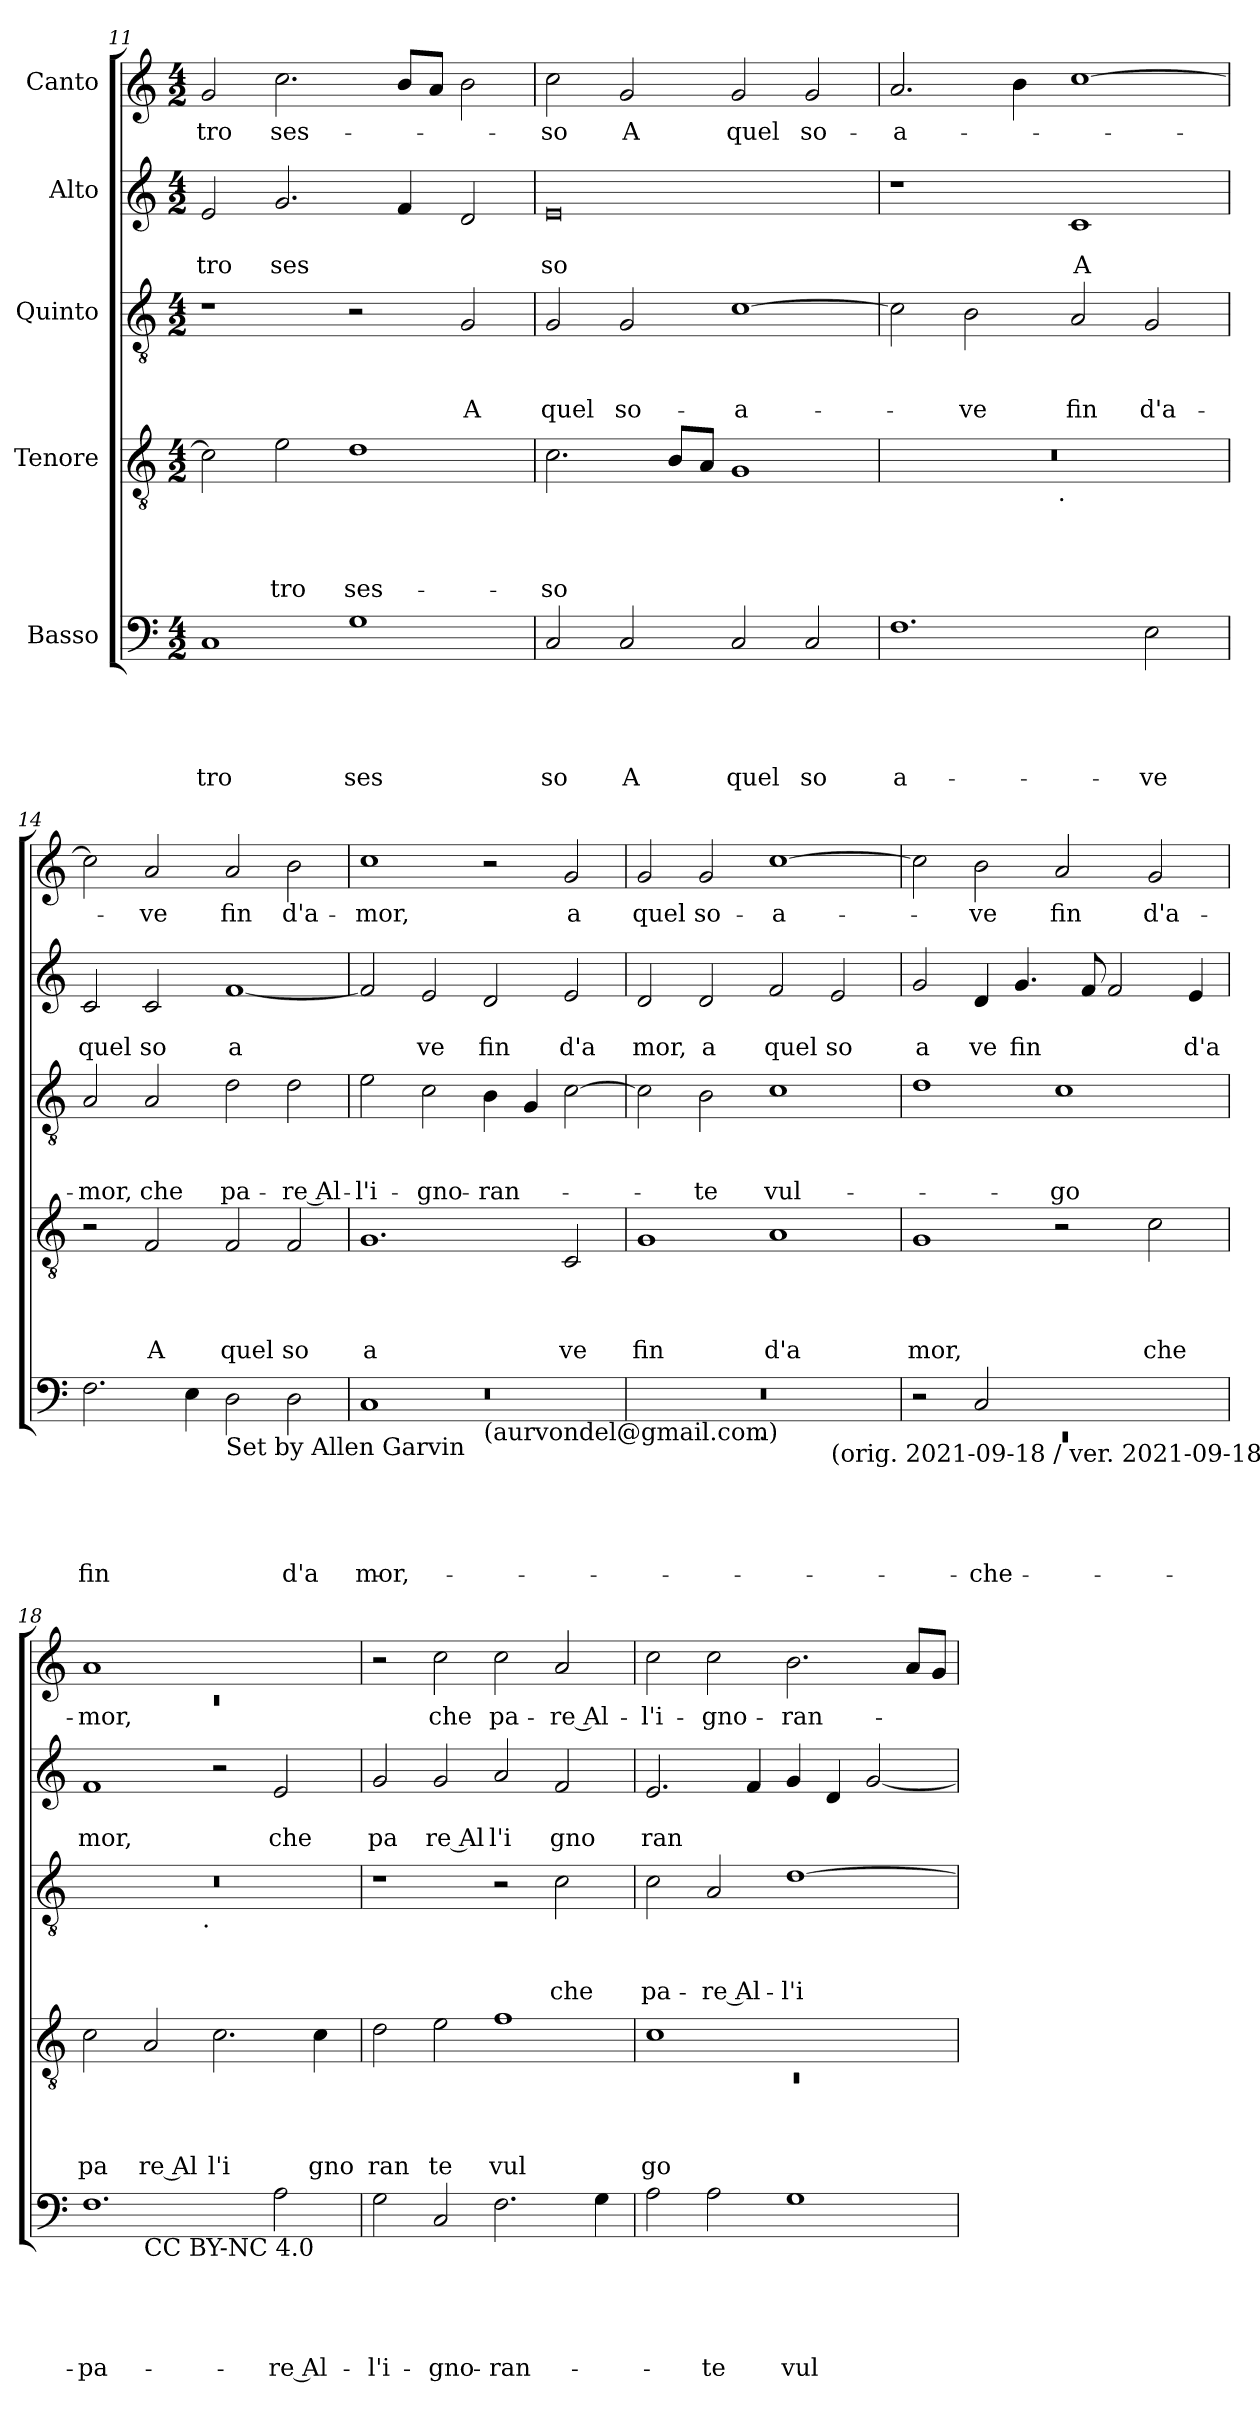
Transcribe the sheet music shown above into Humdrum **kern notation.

**kern	**text	**text	**text	**text	**text	**kern	**text	**text	**text	**text	**kern	**text	**text	**text	**kern	**text	**text	**kern	**text
*part5	*part5	*part5	*part5	*part5	*part5	*part4	*part4	*part4	*part4	*part4	*part3	*part3	*part3	*part3	*part2	*part2	*part2	*part1	*part1
*staff5	*staff5	*staff5	*staff5	*staff5	*staff5	*staff4	*staff4	*staff4	*staff4	*staff4	*staff3	*staff3	*staff3	*staff3	*staff2	*staff2	*staff2	*staff1	*staff1
*I"Basso	*	*	*	*	*	*I"Tenore	*	*	*	*	*I"Quinto	*	*	*	*I"Alto	*	*	*I"Canto	*
*clefF4	*	*	*	*	*	*clefGv2	*	*	*	*	*clefGv2	*	*	*	*clefG2	*	*	*clefG2	*
*k[]	*	*	*	*	*	*k[]	*	*	*	*	*k[]	*	*	*	*k[]	*	*	*k[]	*
*C:	*	*	*	*	*	*C:	*	*	*	*	*C:	*	*	*	*C:	*	*	*C:	*
*M4/2	*	*	*	*	*	*M4/2	*	*	*	*	*M4/2	*	*	*	*M4/2	*	*	*M4/2	*
=11	=11	=11	=11	=11	=11	=11	=11	=11	=11	=11	=11	=11	=11	=11	=11	=11	=11	=11	=11
!	!	!	!	!	!LO:LY:b	!	!	!	!	!	!	!	!	!	!	!	!LO:LY:b	!	!LO:LY:b
1C	.	.	.	.	tro	2c\]	.	.	.	.	1r	.	.	.	2e/	.	tro	2g/	-tro
!	!	!	!	!	!	!	!	!	!	!LO:LY:b	!	!	!	!	!	!	!LO:LY:b	!	!LO:LY:b
.	.	.	.	.	.	2e\	.	.	.	-tro	.	.	.	.	2.g/	.	ses	2.cc\	ses-
!	!	!	!	!	!LO:LY:b	!	!	!	!	!LO:LY:b	!	!	!	!	!	!	!	!	!
1G	.	.	.	.	ses	1d	.	.	.	ses-	2r	.	.	.	.	.	.	.	.
.	.	.	.	.	.	.	.	.	.	.	.	.	.	.	4f/	.	.	8b/L	.
.	.	.	.	.	.	.	.	.	.	.	.	.	.	.	.	.	.	8a/J	.
!	!	!	!	!	!	!	!	!	!	!	!	!	!	!LO:LY:b	!	!	!	!	!
.	.	.	.	.	.	.	.	.	.	.	2G/	.	.	A	2d/	.	.	2b\	.
=12	=12	=12	=12	=12	=12	=12	=12	=12	=12	=12	=12	=12	=12	=12	=12	=12	=12	=12	=12
!	!	!	!	!	!LO:LY:b	!	!	!	!	!LO:LY:b	!	!	!	!LO:LY:b	!	!	!LO:LY:b	!	!LO:LY:b
2C/	.	.	.	.	so	2.c\	.	.	.	-so	2G/	.	.	quel	0e	.	so	2cc\	-so
!	!	!	!	!	!LO:LY:b	!	!	!	!	!	!	!	!	!LO:LY:b	!	!	!	!	!LO:LY:b
2C/	.	.	.	.	A	.	.	.	.	.	2G/	.	.	so-	.	.	.	2g/	A
.	.	.	.	.	.	8B/L	.	.	.	.	.	.	.	.	.	.	.	.	.
.	.	.	.	.	.	8A/J	.	.	.	.	.	.	.	.	.	.	.	.	.
!	!	!	!	!	!LO:LY:b	!	!	!	!	!	!	!	!	!LO:LY:b:rj	!	!	!	!	!LO:LY:b
2C/	.	.	.	.	quel	1G	.	.	.	.	[<1c	.	.	-a-	.	.	.	2g/	quel
!	!	!	!	!	!LO:LY:b	!	!	!	!	!	!	!	!	!	!	!	!	!	!LO:LY:b
2C/	.	.	.	.	so	.	.	.	.	.	.	.	.	.	.	.	.	2g/	so-
!!LO:LB:g=z
=13	=13	=13	=13	=13	=13	=13	=13	=13	=13	=13	=13	=13	=13	=13	=13	=13	=13	=13	=13
!	!	!	!	!	!LO:LY:b	!	!	!	!	!	!	!	!	!	!	!	!	!	!LO:LY:b
*	*	*	*	*	*	*^	*	*	*	*	*	*	*	*	*	*	*	*	*
1.F	.	.	.	.	a-	0r	2ryy	.	.	.	.	2c\]	.	.	.	1r	.	.	2.a/	-a-
!	!	!	!	!	!	!	!	!	!	!	!	!	!	!	!LO:LY:b	!	!	!	!	!
.	.	.	.	.	.	.	4...ryy	.	.	.	.	2B\	.	.	-ve	.	.	.	.	.
.	.	.	.	.	.	.	.	.	.	.	.	.	.	.	.	.	.	.	4b\	.
!	!	!	!	!	!	!	!LO:TX:b:t=.	!	!	!	!	!	!	!	!	!	!	!	!	!
.	.	.	.	.	.	.	1ryy	.	.	.	.	.	.	.	.	.	.	.	.	.
!	!	!	!	!	!	!	!	!	!	!	!	!	!	!	!LO:LY:b	!	!	!LO:LY:b	!	!
.	.	.	.	.	.	.	.	.	.	.	.	2A/	.	.	fin	1c	.	A	[>1cc	.
!	!	!	!	!	!LO:LY:b	!	!	!	!	!	!	!	!	!	!LO:LY:b	!	!	!	!	!
2E\	.	.	.	.	-ve	.	.	.	.	.	.	2G/	.	.	d'a-	.	.	.	.	.
.	.	.	.	.	.	.	32ryy	.	.	.	.	.	.	.	.	.	.	.	.	.
=14	=14	=14	=14	=14	=14	=14	=14	=14	=14	=14	=14	=14	=14	=14	=14	=14	=14	=14	=14	=14
!	!	!	!	!	!LO:LY:b	!	!	!	!	!	!	!	!	!	!LO:LY:b	!	!	!LO:LY:b	!	!
*	*	*	*	*	*	*v	*v	*	*	*	*	*	*	*	*	*	*	*	*	*
2.F\	.	.	.	.	fin	2r	.	.	.	.	2A/	.	.	-mor,	2c/	.	quel	2cc\]	.
!	!	!	!	!	!	!	!	!	!	!LO:LY:b	!	!	!	!LO:LY:b	!	!	!LO:LY:b	!	!LO:LY:b
.	.	.	.	.	.	2F/	.	.	.	A	2A/	.	.	che	2c/	.	so	2a/	-ve
4E\	.	.	.	.	.	.	.	.	.	.	.	.	.	.	.	.	.	.	.
!LO:TX:b:t=Set by Allen Garvin	!	!	!	!	!	!	!	!	!	!	!	!	!	!	!	!	!	!	!
!	!	!	!	!	!	!	!	!	!	!LO:LY:b	!	!	!	!LO:LY:b	!	!	!LO:LY:b:rj	!	!LO:LY:b
2D\	.	.	.	.	.	2F/	.	.	.	quel	2d\	.	.	pa-	[<1f	.	a	2a/	fin
!	!	!	!	!	!LO:LY:b	!	!	!	!	!LO:LY:b	!	!	!	!LO:LY:b:rj	!	!	!	!	!LO:LY:b
2D\	.	.	.	.	d'a-	2F/	.	.	.	so	2d\	.	.	-re Al-	.	.	.	2b\	d'a-
=15	=15	=15	=15	=15	=15	=15	=15	=15	=15	=15	=15	=15	=15	=15	=15	=15	=15	=15	=15
*^	*	*	*	*	*	*	*	*	*	*	*	*	*	*	*	*	*	*	*
*	*^	*	*	*	*	*	*	*	*	*	*	*	*	*	*	*	*	*	*	*
!	!	!LO:N:vis=1	!	!	!	!	!LO:LY:b	!	!	!	!	!LO:LY:b	!	!	!	!LO:LY:b	!	!	!	!	!LO:LY:b
0ryy	1C	0r	.	.	.	.	-mor,	1.G	.	.	.	a	2e\	.	.	-l'i-	2f/]	.	.	1cc	-mor,
!	!	!	!	!	!	!	!	!	!	!	!	!	!	!	!	!LO:LY:b	!	!	!LO:LY:b	!	!
.	.	.	.	.	.	.	.	.	.	.	.	.	2c\	.	.	-gno-	2e/	.	ve	.	.
!	!LO:TX:b:t=(aurvondel@gmail.com)	!	!	!	!	!	!	!	!	!	!	!	!	!	!	!	!	!	!	!	!
!	!	!	!	!	!	!	!	!	!	!	!	!	!	!	!	!LO:LY:b	!	!	!LO:LY:b	!	!
.	1ryy	.	.	.	.	.	.	.	.	.	.	.	4B\	.	.	-ran-	2d/	.	fin	2r	.
.	.	.	.	.	.	.	.	.	.	.	.	.	4G/	.	.	.	.	.	.	.	.
!	!	!	!	!	!	!	!	!	!	!	!	!LO:LY:b	!	!	!	!	!	!	!LO:LY:b	!	!LO:LY:b
.	.	.	.	.	.	.	.	2C/	.	.	.	ve	[>2c\	.	.	.	2e/	.	d'a	2g/	a
=16	=16	=16	=16	=16	=16	=16	=16	=16	=16	=16	=16	=16	=16	=16	=16	=16	=16	=16	=16	=16	=16
!	!	!	!	!	!	!	!	!	!	!	!	!LO:LY:b	!	!	!	!	!	!	!LO:LY:b	!	!LO:LY:b
0r	2ryy	1.ryy	.	.	.	.	.	1G	.	.	.	fin	2c\]	.	.	.	2d/	.	mor,	2g/	quel
!	!	!	!	!	!	!	!	!	!	!	!	!	!	!	!	!LO:LY:b	!	!	!LO:LY:b	!	!LO:LY:b
.	4...ryy	.	.	.	.	.	.	.	.	.	.	.	2B\	.	.	-te	2d/	.	a	2g/	so-
!	!LO:TX:b:t=.	!	!	!	!	!	!	!	!	!	!	!	!	!	!	!	!	!	!	!	!
.	1ryy	.	.	.	.	.	.	.	.	.	.	.	.	.	.	.	.	.	.	.	.
!	!	!	!	!	!	!	!	!	!	!	!	!LO:LY:b	!	!	!	!LO:LY:b	!	!	!LO:LY:b	!	!LO:LY:b:rj
.	.	.	.	.	.	.	.	1A	.	.	.	d'a	1c	.	.	vul-	2f/	.	quel	[>1cc	-a-
!	!	!LO:TX:b:t=(orig. 2021-09-18 / ver. 2021-09-18)	!	!	!	!	!	!	!	!	!	!	!	!	!	!	!	!	!	!	!
!	!	!	!	!	!	!	!	!	!	!	!	!	!	!	!	!	!	!	!LO:LY:b	!	!
.	.	2ryy	.	.	.	.	.	.	.	.	.	.	.	.	.	.	2e/	.	so	.	.
.	32ryy	.	.	.	.	.	.	.	.	.	.	.	.	.	.	.	.	.	.	.	.
=17	=17	=17	=17	=17	=17	=17	=17	=17	=17	=17	=17	=17	=17	=17	=17	=17	=17	=17	=17	=17	=17
!	!LO:N:vis=1	!	!	!	!	!	!	!	!	!	!	!LO:LY:b	!	!	!	!	!	!	!LO:LY:b	!	!
0ryy	0rEE	2r	.	.	.	.	.	1G	.	.	.	mor,	1d	.	.	.	2g/	.	a	2cc\]	.
!	!	!	!	!	!	!	!LO:LY:b	!	!	!	!	!	!	!	!	!	!	!	!LO:LY:b	!	!LO:LY:b
.	.	2C/	.	.	.	.	che	.	.	.	.	.	.	.	.	.	4d/	.	ve	2b\	-ve
!	!	!	!	!	!	!	!	!	!	!	!	!	!	!	!	!	!	!	!LO:LY:b	!	!
.	.	.	.	.	.	.	.	.	.	.	.	.	.	.	.	.	4.g/	.	fin	.	.
!	!	!	!	!	!	!	!	!	!	!	!	!	!	!	!	!LO:LY:b	!	!	!	!	!LO:LY:b
.	.	1ryy	.	.	.	.	.	2r	.	.	.	.	1c	.	.	-go	.	.	.	2a/	fin
.	.	.	.	.	.	.	.	.	.	.	.	.	.	.	.	.	8f/	.	.	.	.
.	.	.	.	.	.	.	.	.	.	.	.	.	.	.	.	.	2f/	.	.	.	.
!	!	!	!	!	!	!	!	!	!	!	!	!LO:LY:b	!	!	!	!	!	!	!	!	!LO:LY:b
.	.	.	.	.	.	.	.	2c\	.	.	.	che	.	.	.	.	.	.	.	2g/	d'a-
!	!	!	!	!	!	!	!	!	!	!	!	!	!	!	!	!	!	!	!LO:LY:b	!	!
.	.	.	.	.	.	.	.	.	.	.	.	.	.	.	.	.	4e/	.	d'a	.	.
*v	*v	*v	*	*	*	*	*	*	*	*	*	*	*	*	*	*	*	*	*	*	*
=18	=18	=18	=18	=18	=18	=18	=18	=18	=18	=18	=18	=18	=18	=18	=18	=18	=18	=18	=18
*	*	*	*	*	*	*	*	*	*	*	*	*	*	*	*	*	*	*^	*
!	!	!	!	!	!LO:LY:b	!	!	!	!	!LO:LY:b	!	!	!	!	!	!	!LO:LY:b	!	!LO:N:vis=1	!LO:LY:b
*^	*	*	*	*	*	*	*	*	*	*	*^	*	*	*	*	*	*	*	*	*
1.F	2ryy	.	.	.	.	pa-	2c\	.	.	.	pa	0r	2ryy	.	.	.	1f	.	mor,	1a	0rc	-mor,
!	!LO:TX:b:t=CC BY-NC 4.0	!	!	!	!	!	!	!	!	!	!	!	!	!	!	!	!	!	!	!	!	!
!	!	!	!	!	!	!	!	!	!	!	!LO:LY:b:rj	!	!	!	!	!	!	!	!	!	!	!
.	1.ryy	.	.	.	.	.	2A/	.	.	.	re Al	.	4...ryy	.	.	.	.	.	.	.	.	.
!	!	!	!	!	!	!	!	!	!	!	!	!	!LO:TX:b:t=.	!	!	!	!	!	!	!	!	!
.	.	.	.	.	.	.	.	.	.	.	.	.	1ryy	.	.	.	.	.	.	.	.	.
!	!	!	!	!	!	!	!	!	!	!	!LO:LY:b	!	!	!	!	!	!	!	!	!	!	!
.	.	.	.	.	.	.	2.c\	.	.	.	l'i	.	.	.	.	.	2r	.	.	1ryy	.	.
!	!	!	!	!	!	!LO:LY:b:rj	!	!	!	!	!	!	!	!	!	!	!	!	!LO:LY:b	!	!	!
2A\	.	.	.	.	.	-re Al-	.	.	.	.	.	.	.	.	.	.	2e/	.	che	.	.	.
!	!	!	!	!	!	!	!	!	!	!	!LO:LY:b	!	!	!	!	!	!	!	!	!	!	!
.	.	.	.	.	.	.	4c\	.	.	.	gno	.	.	.	.	.	.	.	.	.	.	.
.	.	.	.	.	.	.	.	.	.	.	.	.	32ryy	.	.	.	.	.	.	.	.	.
=19	=19	=19	=19	=19	=19	=19	=19	=19	=19	=19	=19	=19	=19	=19	=19	=19	=19	=19	=19	=19	=19	=19
!	!	!	!	!	!	!LO:LY:b	!	!	!	!	!LO:LY:b	!	!	!	!	!	!	!	!LO:LY:b	!	!	!
*v	*v	*	*	*	*	*	*	*	*	*	*	*v	*v	*	*	*	*	*	*	*v	*v	*
2G\	.	.	.	.	-l'i-	2d\	.	.	.	ran	1r	.	.	.	2g/	.	pa	2r	.
!	!	!	!	!	!LO:LY:b	!	!	!	!	!LO:LY:b	!	!	!	!	!	!	!LO:LY:b:rj	!	!LO:LY:b
2C/	.	.	.	.	-gno-	2e\	.	.	.	te	.	.	.	.	2g/	.	re Al	2cc\	che
!	!	!	!	!	!LO:LY:b	!	!	!	!	!LO:LY:b	!	!	!	!	!	!	!LO:LY:b	!	!LO:LY:b
2.F\	.	.	.	.	-ran-	1f	.	.	.	vul	2r	.	.	.	2a/	.	l'i	2cc\	pa-
!	!	!	!	!	!	!	!	!	!	!	!	!	!	!LO:LY:b	!	!	!LO:LY:b	!	!LO:LY:b:rj
.	.	.	.	.	.	.	.	.	.	.	2c\	.	.	che	2f/	.	gno	2a/	-re Al-
4G\	.	.	.	.	.	.	.	.	.	.	.	.	.	.	.	.	.	.	.
!!LO:PB:g=z
=20	=20	=20	=20	=20	=20	=20	=20	=20	=20	=20	=20	=20	=20	=20	=20	=20	=20	=20	=20
*	*	*	*	*	*	*^	*	*	*	*	*	*	*	*	*	*	*	*	*
!	!	!	!	!	!	!	!LO:N:vis=1	!	!	!	!LO:LY:b	!	!	!	!LO:LY:b	!	!	!LO:LY:b	!	!LO:LY:b
2A\	.	.	.	.	.	1c	0rC	.	.	.	go	2c\	.	.	pa-	2.e/	.	ran	2cc\	-l'i-
!	!	!	!	!	!LO:LY:b	!	!	!	!	!	!	!	!	!	!LO:LY:b:rj	!	!	!	!	!LO:LY:b
2A\	.	.	.	.	-te	.	.	.	.	.	.	2A/	.	.	-re Al-	.	.	.	2cc\	-gno-
.	.	.	.	.	.	.	.	.	.	.	.	.	.	.	.	4f/	.	.	.	.
!	!	!	!	!	!LO:LY:b	!	!	!	!	!	!	!	!	!	!LO:LY:b	!	!	!	!	!LO:LY:b
1G	.	.	.	.	vul	1ryy	.	.	.	.	.	[>1d	.	.	-l'i-	4g/	.	.	2.b\	-ran-
.	.	.	.	.	.	.	.	.	.	.	.	.	.	.	.	4d/	.	.	.	.
.	.	.	.	.	.	.	.	.	.	.	.	.	.	.	.	[<2g/	.	.	.	.
.	.	.	.	.	.	.	.	.	.	.	.	.	.	.	.	.	.	.	8a/L	.
.	.	.	.	.	.	.	.	.	.	.	.	.	.	.	.	.	.	.	8g/J	.
*	*	*	*	*	*	*v	*v	*	*	*	*	*	*	*	*	*	*	*	*	*
=	=	=	=	=	=	=	=	=	=	=	=	=	=	=	=	=	=	=	=
*-	*-	*-	*-	*-	*-	*-	*-	*-	*-	*-	*-	*-	*-	*-	*-	*-	*-	*-	*-
